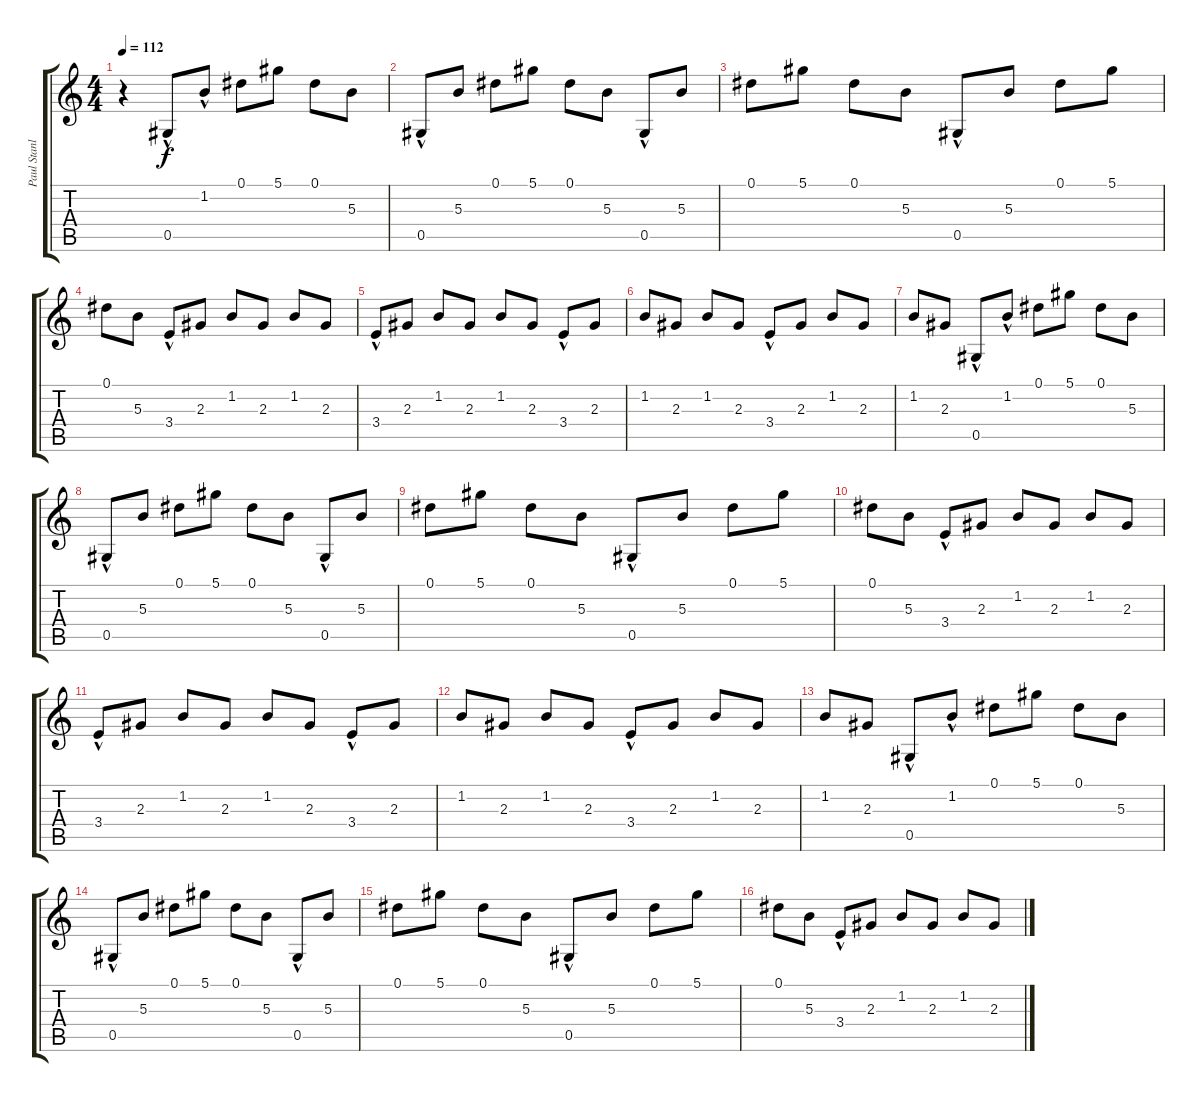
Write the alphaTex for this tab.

\track ("Paul Stanley" "Paul Stanl") {instrument distortionguitar}
\staff {score tabs}
\tuning (Eb4 Bb3 Gb3 Db3 Ab2 Eb2) {hide}
\ts (4 4)
\tempo 112
\clef g2
\ks c
r.4{dy f} 0.5{hac}.8{instrument acousticguitarsteel} 1.2{hac}.8 0.1.8 5.1.8 0.1.8 5.3.8 |
0.5{hac}.8 5.3.8 0.1.8 5.1.8 0.1.8 5.3.8 0.5{hac}.8 5.3.8 |
0.1.8 5.1.8 0.1.8 5.3.8 0.5{hac}.8 5.3.8 0.1.8 5.1.8 |
0.1.8 5.3.8 3.4{hac}.8 2.3.8 1.2.8 2.3.8 1.2.8 2.3.8 |
3.4{hac}.8 2.3.8 1.2.8 2.3.8 1.2.8 2.3.8 3.4{hac}.8 2.3.8 |
1.2.8 2.3.8 1.2.8 2.3.8 3.4{hac}.8 2.3.8 1.2.8 2.3.8 |
1.2.8 2.3.8 0.5{hac}.8 1.2{hac}.8 0.1.8 5.1.8 0.1.8 5.3.8 |
0.5{hac}.8 5.3.8 0.1.8 5.1.8 0.1.8 5.3.8 0.5{hac}.8 5.3.8 |
0.1.8 5.1.8 0.1.8 5.3.8 0.5{hac}.8 5.3.8 0.1.8 5.1.8 |
0.1.8 5.3.8 3.4{hac}.8 2.3.8 1.2.8 2.3.8 1.2.8 2.3.8 |
3.4{hac}.8 2.3.8 1.2.8 2.3.8 1.2.8 2.3.8 3.4{hac}.8 2.3.8 |
1.2.8 2.3.8 1.2.8 2.3.8 3.4{hac}.8 2.3.8 1.2.8 2.3.8 |
1.2.8 2.3.8 0.5{hac}.8 1.2{hac}.8 0.1.8 5.1.8 0.1.8 5.3.8 |
0.5{hac}.8 5.3.8 0.1.8 5.1.8 0.1.8 5.3.8 0.5{hac}.8 5.3.8 |
0.1.8 5.1.8 0.1.8 5.3.8 0.5{hac}.8 5.3.8 0.1.8 5.1.8 |
0.1.8 5.3.8 3.4{hac}.8 2.3.8 1.2.8 2.3.8 1.2.8 2.3.8
